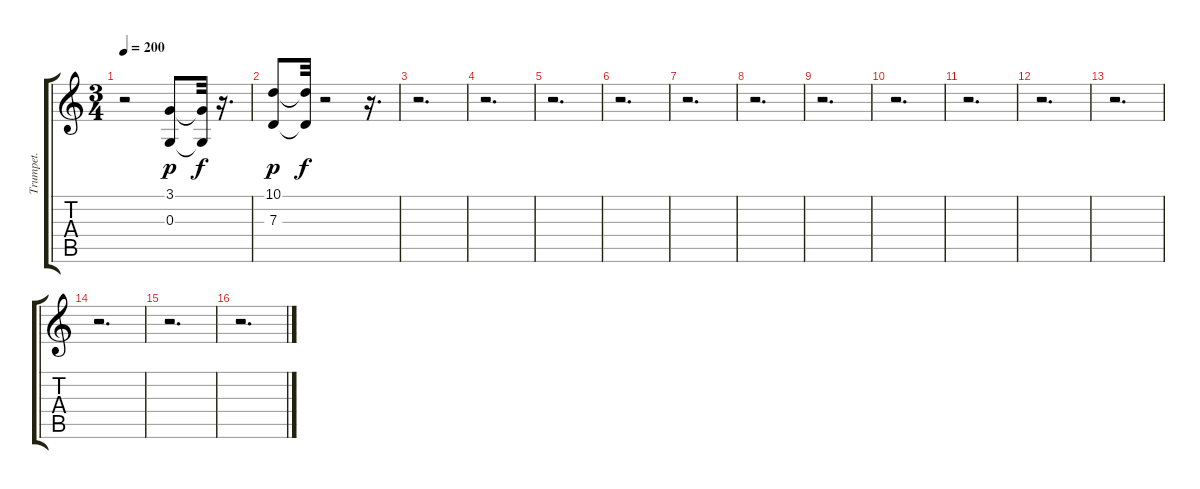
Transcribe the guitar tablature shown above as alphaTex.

\track ("Trumpet." "Trumpet.") {instrument trumpet}
\staff {score tabs}
\tuning (E4 B3 G3 D3 A2 E2) {hide}
\ts (3 4)
\tempo 200
\clef g2
\ks c
r.2{dy f} (3.1 0.3).8{dy p} (3.1{t} 0.3{t}).32{dy f} r.16{d} |
(10.1 7.3).8{dy p} (10.1{t} 7.3{t}).32{dy f} r.2 r.16{d} |
r.2{d} |
r.2{d} |
r.2{d} |
r.2{d} |
r.2{d} |
r.2{d} |
r.2{d} |
r.2{d} |
r.2{d} |
r.2{d} |
r.2{d} |
r.2{d} |
r.2{d} |
r.2{d}
